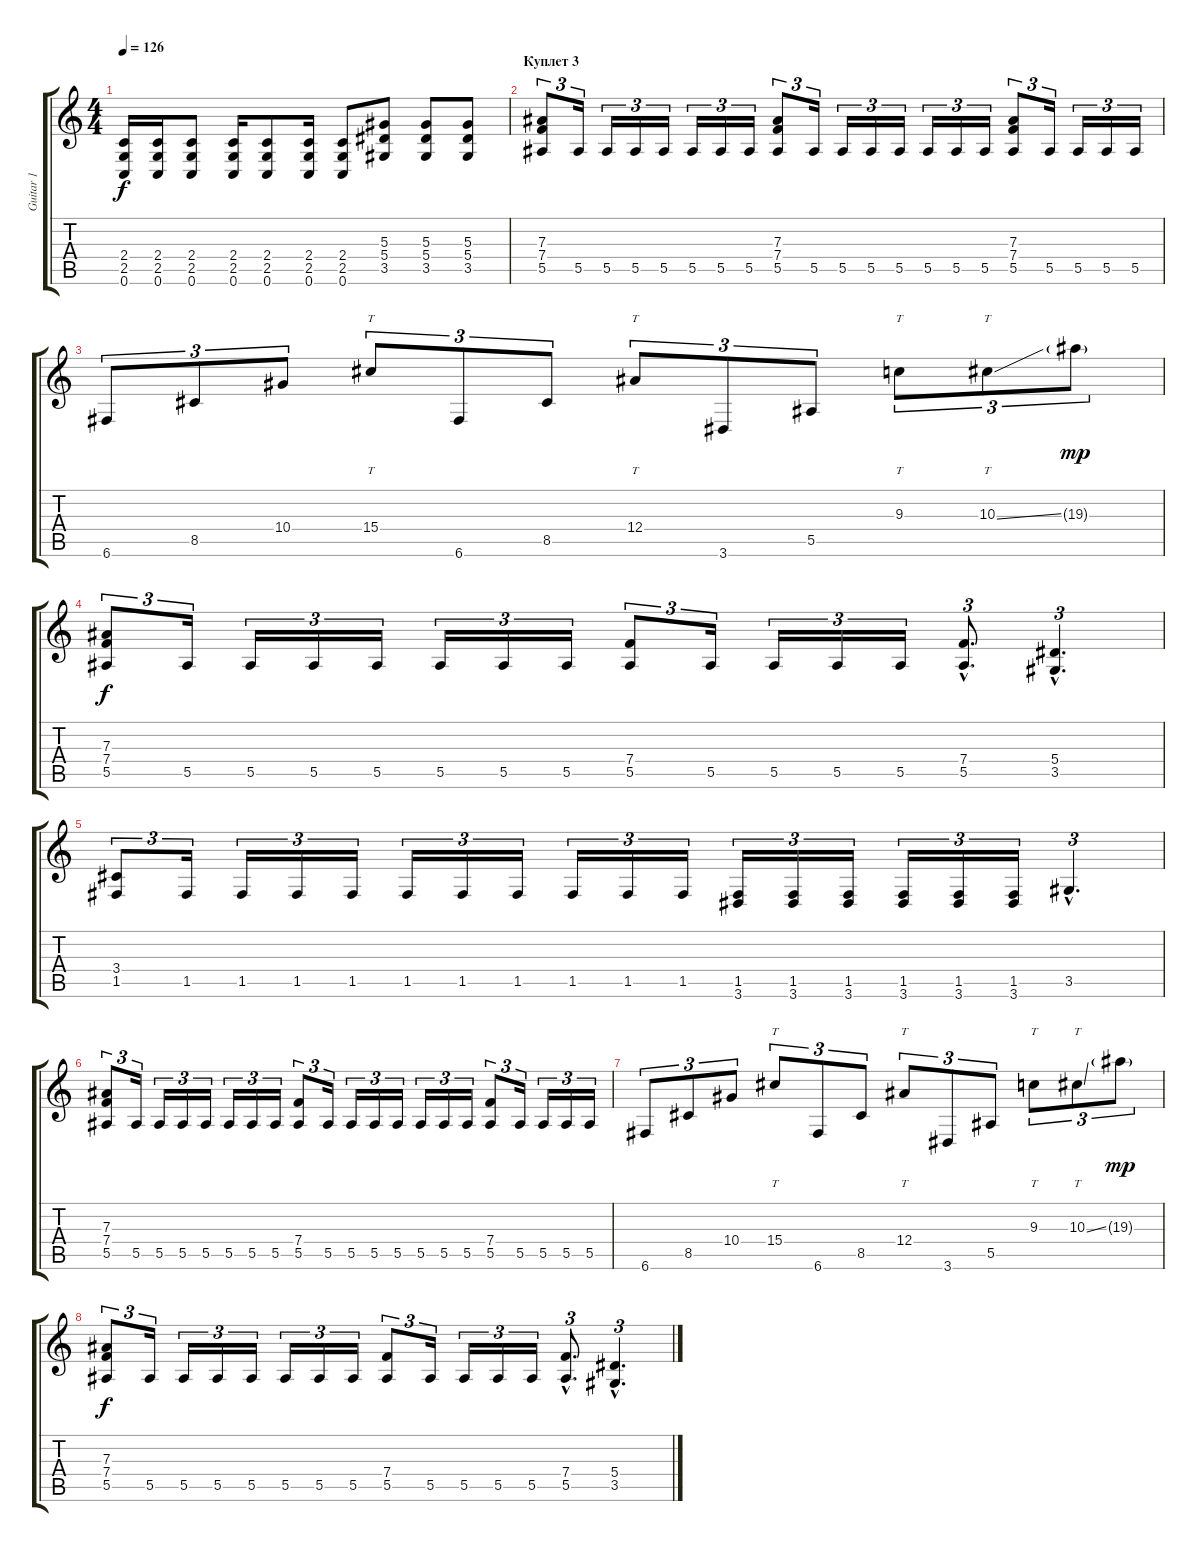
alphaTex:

\track ("Guitar 1" "Guitar 1") {instrument overdrivenguitar}
\staff {score tabs}
\tuning (C4 G3 Eb3 Bb2 F2 C2) {hide}
\ts (4 4)
\tempo 126
\clef g2
\ks c
(2.4 2.5 0.6).16{dy f} (2.4 2.5 0.6).16 (2.4 2.5 0.6).8 (2.4 2.5 0.6).16 (2.4 2.5 0.6).8 (2.4 2.5 0.6).16 (2.4 2.5 0.6).8 (5.3 5.4 3.5).8 (5.3 5.4 3.5).8 (5.3 5.4 3.5).8 |
\section ("" "Куплет 3")
(7.3 7.4 5.5).8{tu (3 2)} 5.5.16{tu (3 2)} 5.5.16{tu (3 2)} 5.5.16{tu (3 2)} 5.5.16{tu (3 2)} 5.5.16{tu (3 2)} 5.5.16{tu (3 2)} 5.5.16{tu (3 2)} (7.3 7.4 5.5).8{tu (3 2)} 5.5.16{tu (3 2)} 5.5.16{tu (3 2)} 5.5.16{tu (3 2)} 5.5.16{tu (3 2)} 5.5.16{tu (3 2)} 5.5.16{tu (3 2)} 5.5.16{tu (3 2)} (7.3 7.4 5.5).8{tu (3 2)} 5.5.16{tu (3 2)} 5.5.16{tu (3 2)} 5.5.16{tu (3 2)} 5.5.16{tu (3 2)} |
6.6.8{tu (3 2)} 8.5.8{tu (3 2)} 10.4.8{tu (3 2)} 15.4.8{tt tu (3 2)} 6.6.8{tu (3 2)} 8.5.8{tu (3 2)} 12.4.8{tt tu (3 2)} 3.6.8{tu (3 2)} 5.5.8{tu (3 2)} 9.3.8{tt tu (3 2)} 10.3{ss}.8{tt tu (3 2)} 19.3{g}.8{tu (3 2) dy mp} |
(7.3 7.4 5.5).8{tu (3 2) dy f} 5.5.16{tu (3 2)} 5.5.16{tu (3 2)} 5.5.16{tu (3 2)} 5.5.16{tu (3 2)} 5.5.16{tu (3 2)} 5.5.16{tu (3 2)} 5.5.16{tu (3 2)} (7.4 5.5).8{tu (3 2)} 5.5.16{tu (3 2)} 5.5.16{tu (3 2)} 5.5.16{tu (3 2)} 5.5.16{tu (3 2)} (7.4{hac} 5.5{hac}).8{d tu (3 2)} (5.4{hac} 3.5{hac}).4{d tu (3 2)} |
(3.4 1.5).8{tu (3 2)} 1.5.16{tu (3 2)} 1.5.16{tu (3 2)} 1.5.16{tu (3 2)} 1.5.16{tu (3 2)} 1.5.16{tu (3 2)} 1.5.16{tu (3 2)} 1.5.16{tu (3 2)} 1.5.16{tu (3 2)} 1.5.16{tu (3 2)} 1.5.16{tu (3 2)} (1.5 3.6).16{tu (3 2)} (1.5 3.6).16{tu (3 2)} (1.5 3.6).16{tu (3 2)} (1.5 3.6).16{tu (3 2)} (1.5 3.6).16{tu (3 2)} (1.5 3.6).16{tu (3 2)} 3.5{hac}.4{d tu (3 2)} |
(7.3 7.4 5.5).8{tu (3 2)} 5.5.16{tu (3 2)} 5.5.16{tu (3 2)} 5.5.16{tu (3 2)} 5.5.16{tu (3 2)} 5.5.16{tu (3 2)} 5.5.16{tu (3 2)} 5.5.16{tu (3 2)} (7.4 5.5).8{tu (3 2)} 5.5.16{tu (3 2)} 5.5.16{tu (3 2)} 5.5.16{tu (3 2)} 5.5.16{tu (3 2)} 5.5.16{tu (3 2)} 5.5.16{tu (3 2)} 5.5.16{tu (3 2)} (7.4 5.5).8{tu (3 2)} 5.5.16{tu (3 2)} 5.5.16{tu (3 2)} 5.5.16{tu (3 2)} 5.5.16{tu (3 2)} |
6.6.8{tu (3 2)} 8.5.8{tu (3 2)} 10.4.8{tu (3 2)} 15.4.8{tt tu (3 2)} 6.6.8{tu (3 2)} 8.5.8{tu (3 2)} 12.4.8{tt tu (3 2)} 3.6.8{tu (3 2)} 5.5.8{tu (3 2)} 9.3.8{tt tu (3 2)} 10.3{ss}.8{tt tu (3 2)} 19.3{g}.8{tu (3 2) dy mp} |
(7.3 7.4 5.5).8{tu (3 2) dy f} 5.5.16{tu (3 2)} 5.5.16{tu (3 2)} 5.5.16{tu (3 2)} 5.5.16{tu (3 2)} 5.5.16{tu (3 2)} 5.5.16{tu (3 2)} 5.5.16{tu (3 2)} (7.4 5.5).8{tu (3 2)} 5.5.16{tu (3 2)} 5.5.16{tu (3 2)} 5.5.16{tu (3 2)} 5.5.16{tu (3 2)} (7.4{hac} 5.5{hac}).8{d tu (3 2)} (5.4{hac} 3.5{hac}).4{d tu (3 2)}
